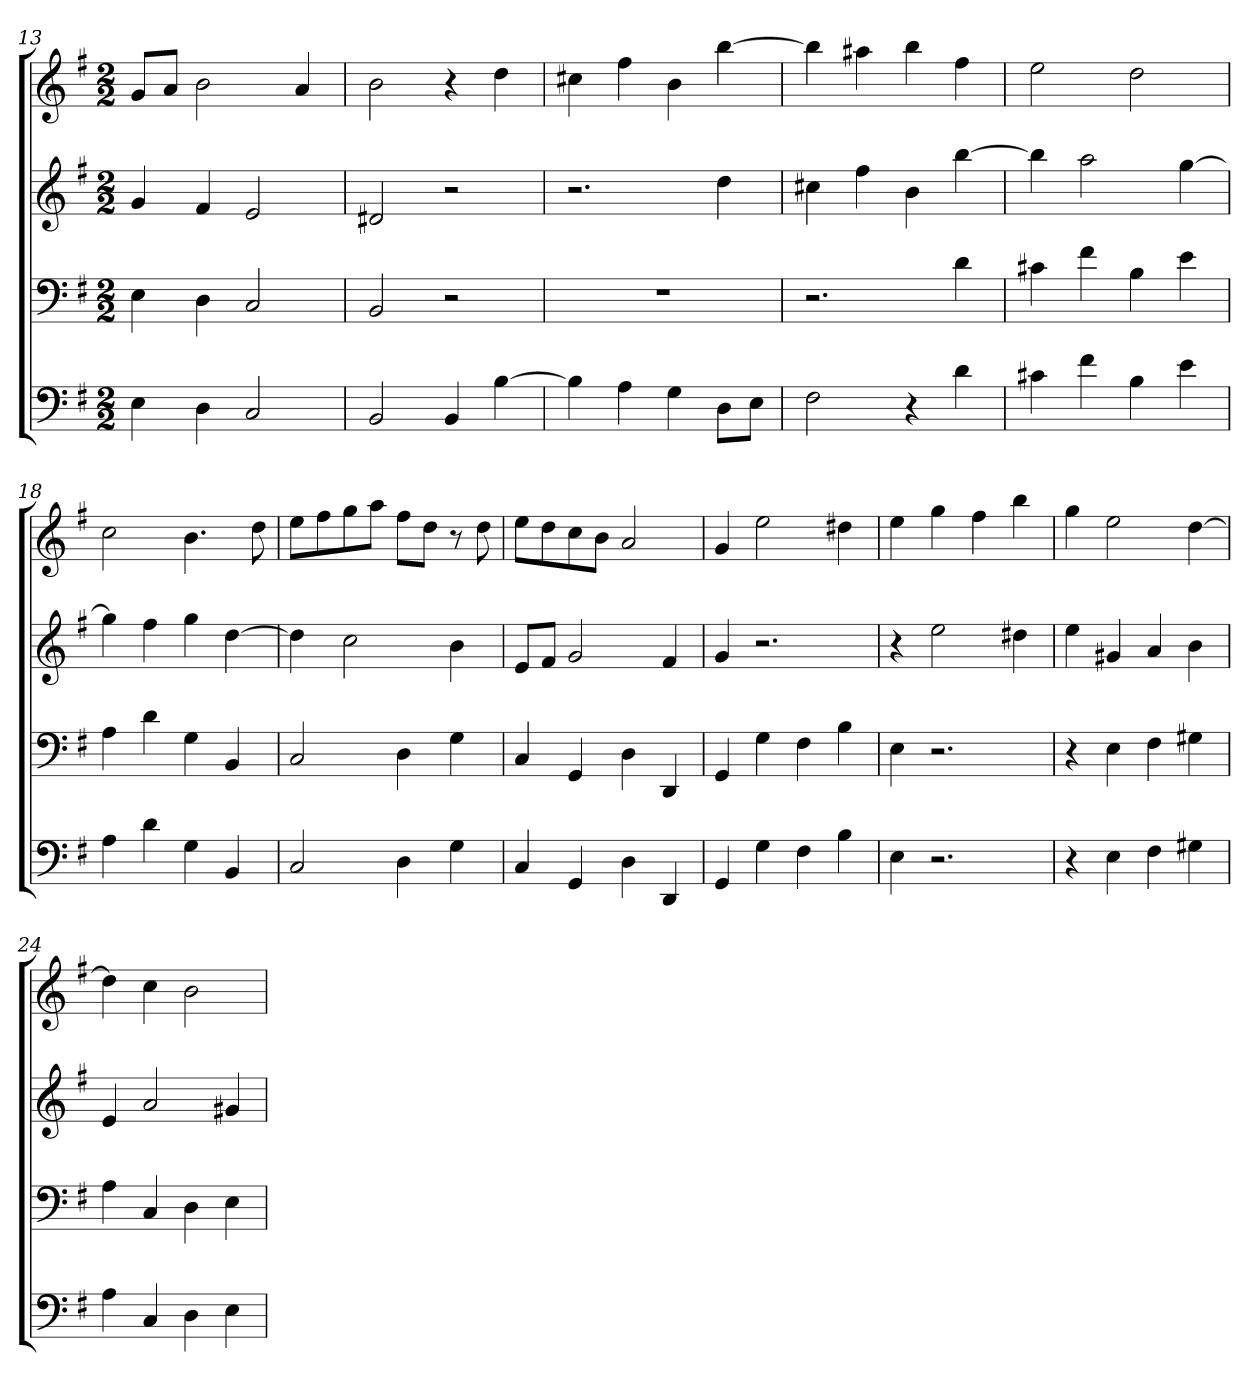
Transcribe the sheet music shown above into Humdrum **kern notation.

**kern	**kern	**kern	**kern
*part4	*part3	*part2	*part1
*staff4	*staff3	*staff2	*staff1
*k[f#]	*k[f#]	*k[f#]	*k[f#]
*e:	*e:	*e:	*e:
*M2/2	*M2/2	*M2/2	*M2/2
=13	=13	=13	=13
4E	4E	4g	8gL
.	.	.	8aJ
4D	4D	4f#	2b
2C	2C	2e	.
.	.	.	4a
=14	=14	=14	=14
2BB	2BB	2d#X	2b
4BB	2r	2r	4r
[4B	.	.	4dd
=15	=15	=15	=15
4B]	1r	2.r	4cc#X
4A	.	.	4ff#
4G	.	.	4b
8DL	.	4dd	[4bb
8EJ	.	.	.
=16	=16	=16	=16
2F#	2.r	4cc#X	4bb]
.	.	4ff#	4aa#X
4r	.	4b	4bb
4d	4d	[4bb	4ff#
=17	=17	=17	=17
4c#X	4c#X	4bb]	2ee
4f#	4f#	2aa	.
4B	4B	.	2dd
4e	4e	[4gg	.
=18	=18	=18	=18
4A	4A	4gg]	2cc
4d	4d	4ff#	.
4G	4G	4gg	4.b
4BB	4BB	[4dd	.
.	.	.	8dd
=19	=19	=19	=19
2C	2C	4dd]	8eeL
.	.	.	8ff#
.	.	2cc	8gg
.	.	.	8aaJ
4D	4D	.	8ff#L
.	.	.	8ddJ
4G	4G	4b	8r
.	.	.	8dd
=20	=20	=20	=20
4C	4C	8eL	8eeL
.	.	8f#J	8dd
4GG	4GG	2g	8cc
.	.	.	8bJ
4D	4D	.	2a
4DD	4DD	4f#	.
=21	=21	=21	=21
4GG	4GG	4g	4g
4G	4G	2.r	2ee
4F#	4F#	.	.
4B	4B	.	4dd#X
=22	=22	=22	=22
4E	4E	4r	4ee
2.r	2.r	2ee	4gg
.	.	.	4ff#
.	.	4dd#X	4bb
=23	=23	=23	=23
4r	4r	4ee	4gg
4E	4E	4g#X	2ee
4F#	4F#	4a	.
4G#X	4G#X	4b	[4dd
=24	=24	=24	=24
4A	4A	4e	4dd]
4C	4C	2a	4cc
4D	4D	.	2b
4E	4E	4g#X	.
=	=	=	=
*-	*-	*-	*-
